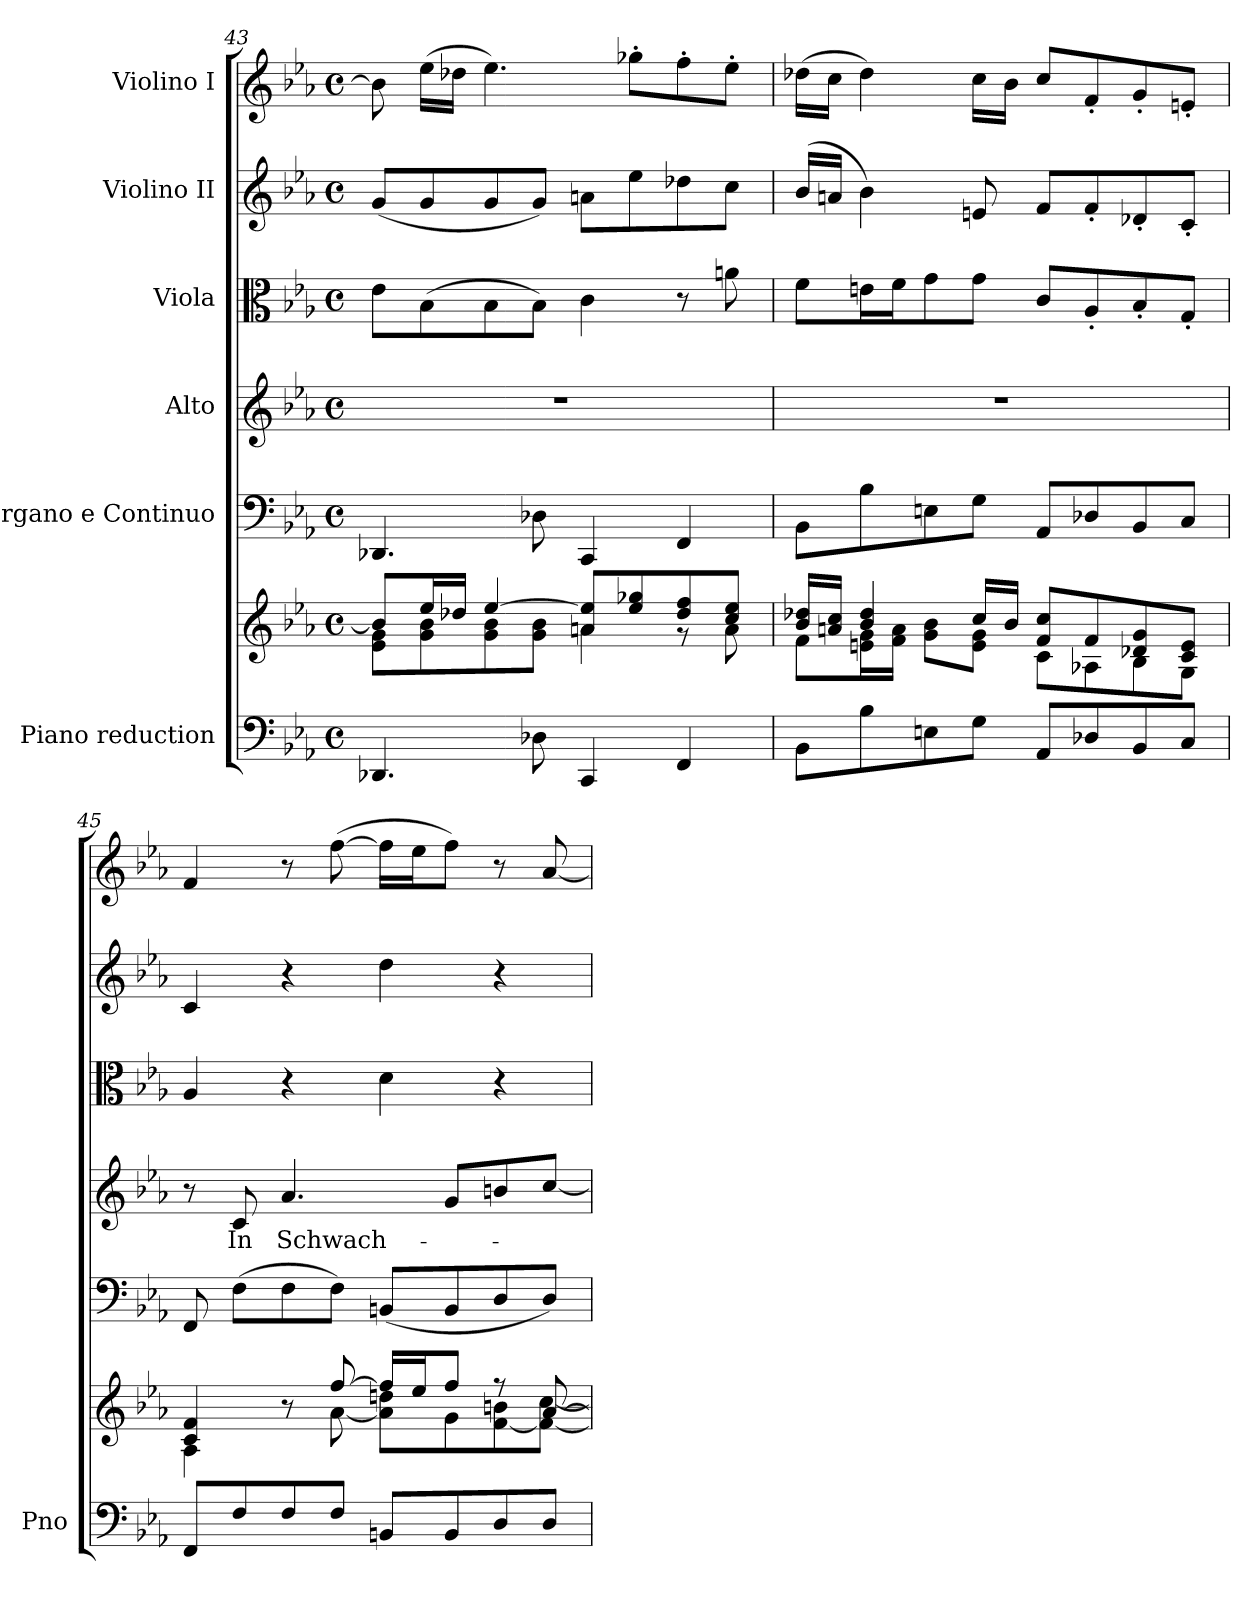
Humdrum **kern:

**kern	**kern	**kern	**kern	**text	**kern	**kern	**kern
*part6	*part6	*part5	*part4	*part4	*part3	*part2	*part1
*staff7	*staff6	*staff5	*staff4	*staff4	*staff3	*staff2	*staff1
*I"Piano reduction	*	*I"Organo e Continuo	*I"Alto	*	*I"Viola	*I"Violino II	*I"Violino I
*I'Pno	*	*	*	*	*	*	*
*clefF4	*clefG2	*clefF4	*clefG2	*	*clefC3	*clefG2	*clefG2
*k[b-e-a-]	*k[b-e-a-]	*k[b-e-a-]	*k[b-e-a-]	*	*k[b-e-a-]	*k[b-e-a-]	*k[b-e-a-]
*M4/4	*M4/4	*M4/4	*M4/4	*	*M4/4	*M4/4	*M4/4
*met(c)	*met(c)	*met(c)	*met(c)	*	*met(c)	*met(c)	*met(c)
=43	=43	=43	=43	=43	=43	=43	=43
*	*^	*	*	*	*	*	*
4.DD-X/	8b-/L]	8e-\ 8g\L	4.DD-X/	1r	.	8e-\L	(<8g/L	8b-\]
.	16ee-/L	8g\ 8b-\	.	.	.	(>8B-\	8g/	(>16ee-\LL
.	16dd-X/JJ	.	.	.	.	.	.	16dd-X\JJ
.	[4ee-/	8g\ 8b-\	.	.	.	8B-\	8g/	4.ee-\)
8D-X\	.	8g\ 8b-\J	8D-X\	.	.	8B-\J)	8g/J)	.
4CC/	8an/ 8ee-/]L	4a\	4CC/	.	.	4c\	8an\L	.
.	8ee-/ 8gg-X/	.	.	.	.	.	8ee-\	8gg-X'\L
4FF/	8dd-/ 8ff/	8r	4FF/	.	.	8r	8dd-X\	8ff'\
.	8cc/ 8ee-/J	8a\	.	.	.	8an\	8cc\J	8ee-'\J
=44	=44	=44	=44	=44	=44	=44	=44	=44
8BB-\L	16b-/ 16dd-X/LL	8f\L	8BB-\L	1r	.	8f\L	(>16b-/LL	(>16dd-X\LL
.	16an/ 16cc/JJ	.	.	.	.	.	16an/JJ	16cc\JJ
8B-\	4b-/ 4dd-/	16en\ 16g\L	8B-\	.	.	16en\L	4b-\)	4dd-\)
.	.	16f\ 16a\JJ	.	.	.	16f\J	.	.
8En\	.	8g\ 8b-\L	8En\	.	.	8g\	.	.
8G\J	16cc/LL	8e\ 8g\J	8G\J	.	.	8g\J	8en/	16cc\LL
.	16b-/JJ	.	.	.	.	.	.	16b-\JJ
8AA-/L	8f/ 8cc/L	8c\L	8AA-/L	.	.	8c/L	8f/L	8cc/L
8D-X/	8f/	8A-X\	8D-X/	.	.	8A-'/	8f'/	8f'/
8BB-/	8d-X/ 8g/	8B-\	8BB-/	.	.	8B-'/	8d-X'/	8g'/
8C/J	8c/ 8e/J	8G\J	8C/J	.	.	8G'/J	8c'/J	8en'/J
=45	=45	=45	=45	=45	=45	=45	=45	=45
8FF/L	4c/ 4f/	4A-\	8FF/	8r	.	4A-/	4c/	4f/
!	!	!	!	!	!LO:LY:b	!	!	!
8F/	.	.	(>8F\L	8c/	In	.	.	.
!	!	!	!	!	!LO:LY:b	!	!	!
8F/	8r	8ryy	8F\	4.a-/	Schwach-	4r	4r	8r
8F/J	[8ff/	[8a-\	8F\J)	.	.	.	.	(>[8ff\
8BBn/L	16ff/LL]	8a-\] 8ddn\L	(<8BBn/L	.	.	4d\	4dd\	16ff\LL]
.	16ee-/J	.	.	.	.	.	.	16ee-\J
8BB/	8ff/J	8g\	8BB/	8g/L	.	.	.	8ff\J)
8D/	8r	[8f\ 8bn\	8D/	8bn/	.	4r	4r	8r
8D/J	[8a-/	8f\_ [8cc\J	8D/J)	[8cc/J	.	.	.	[8a-/
*	*v	*v	*	*	*	*	*	*
=	=	=	=	=	=	=	=
*-	*-	*-	*-	*-	*-	*-	*-
